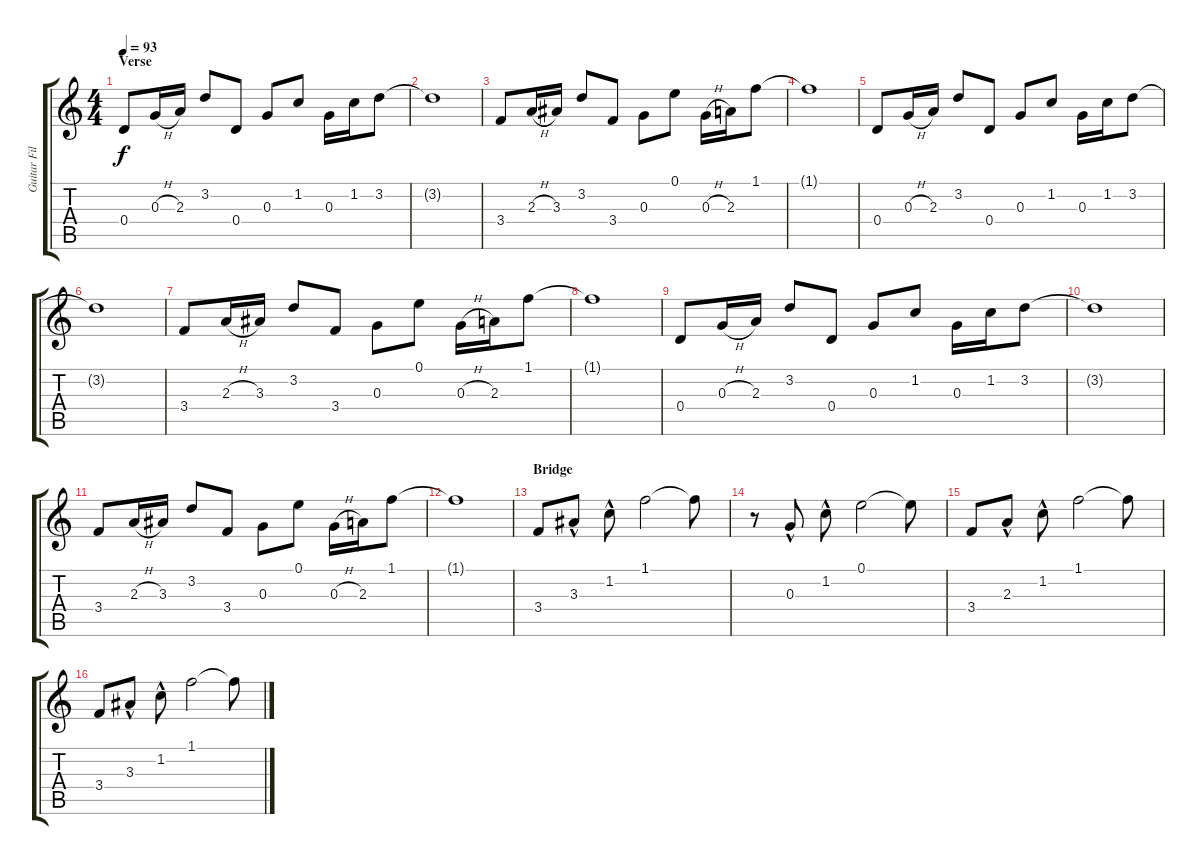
\track ("Guitar Fills" "Guitar Fil") {instrument electricguitarjazz}
\staff {score tabs}
\tuning (E4 B3 G3 D3 A2 E2) {hide}
\ts (4 4)
\section ("" "Verse")
\tempo 93
\clef g2
\ks c
0.4.8{dy f} 0.3{h}.16 2.3.16 3.2.8 0.4.8 0.3.8 1.2.8 0.3.16 1.2.16 3.2.8 |
3.2{t}.1 |
3.4.8 2.3{h}.16 3.3.16 3.2.8 3.4.8 0.3.8 0.1.8 0.3{h}.16 2.3.16 1.1.8 |
1.1{t}.1 |
0.4.8 0.3{h}.16 2.3.16 3.2.8 0.4.8 0.3.8 1.2.8 0.3.16 1.2.16 3.2.8 |
3.2{t}.1 |
3.4.8 2.3{h}.16 3.3.16 3.2.8 3.4.8 0.3.8 0.1.8 0.3{h}.16 2.3.16 1.1.8 |
1.1{t}.1 |
0.4.8 0.3{h}.16 2.3.16 3.2.8 0.4.8 0.3.8 1.2.8 0.3.16 1.2.16 3.2.8 |
3.2{t}.1 |
3.4.8 2.3{h}.16 3.3.16 3.2.8 3.4.8 0.3.8 0.1.8 0.3{h}.16 2.3.16 1.1.8 |
1.1{t}.1 |
\section ("" "Bridge")
3.4.8 3.3{hac}.8 1.2{hac}.8 1.1.2 1.1{t}.8 |
r.8 0.3{hac}.8 1.2{hac}.8 0.1.2 0.1{t}.8 |
3.4.8 2.3{hac}.8 1.2{hac}.8 1.1.2 1.1{t}.8 |
3.4.8 3.3{hac}.8 1.2{hac}.8 1.1.2 1.1{t}.8
